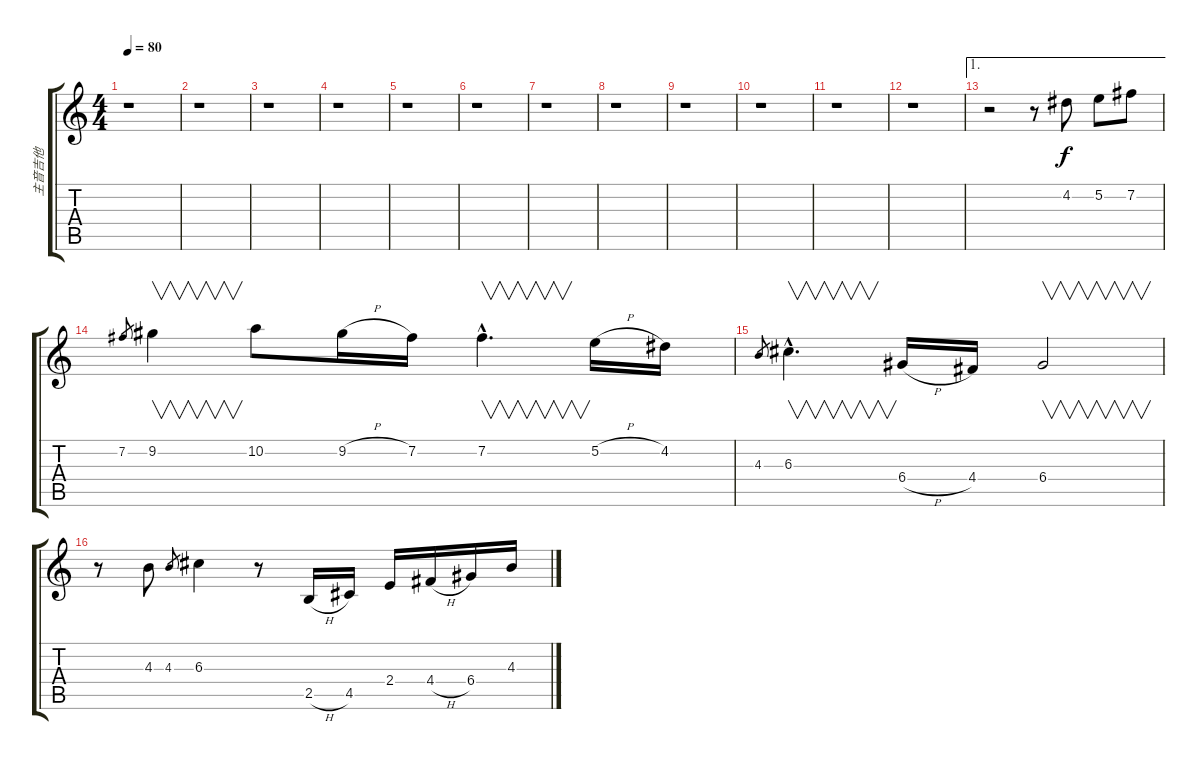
\track ("主音吉他" "主音吉他") {instrument overdrivenguitar}
\staff {score tabs}
\tuning (E4 B3 G3 D3 A2 E2) {hide}
\ts (4 4)
\tempo 80
\clef g2
\ks c
r.1{dy f} |
r.1 |
r.1 |
r.1 |
r.1 |
r.1 |
r.1 |
r.1 |
r.1 |
r.1 |
r.1 |
r.1 |
\ae 1
r.2 r.8 4.2.8 5.2.8 7.2.8 |
7.2.8{gr} 9.2.4{v} 10.2.8 9.2{h}.16 7.2.16 7.2{hac}.4{v d} 5.2{h}.16 4.2.16 |
4.3.8{gr} 6.3{hac}.4{v d} 6.4{h}.16 4.4.16 6.4.2{v} |
r.8 4.3.8 4.3.8{gr} 6.3.4 r.8 2.5{h}.16 4.5.16 2.4.16 4.4{h}.16 6.4.16 4.3.16
